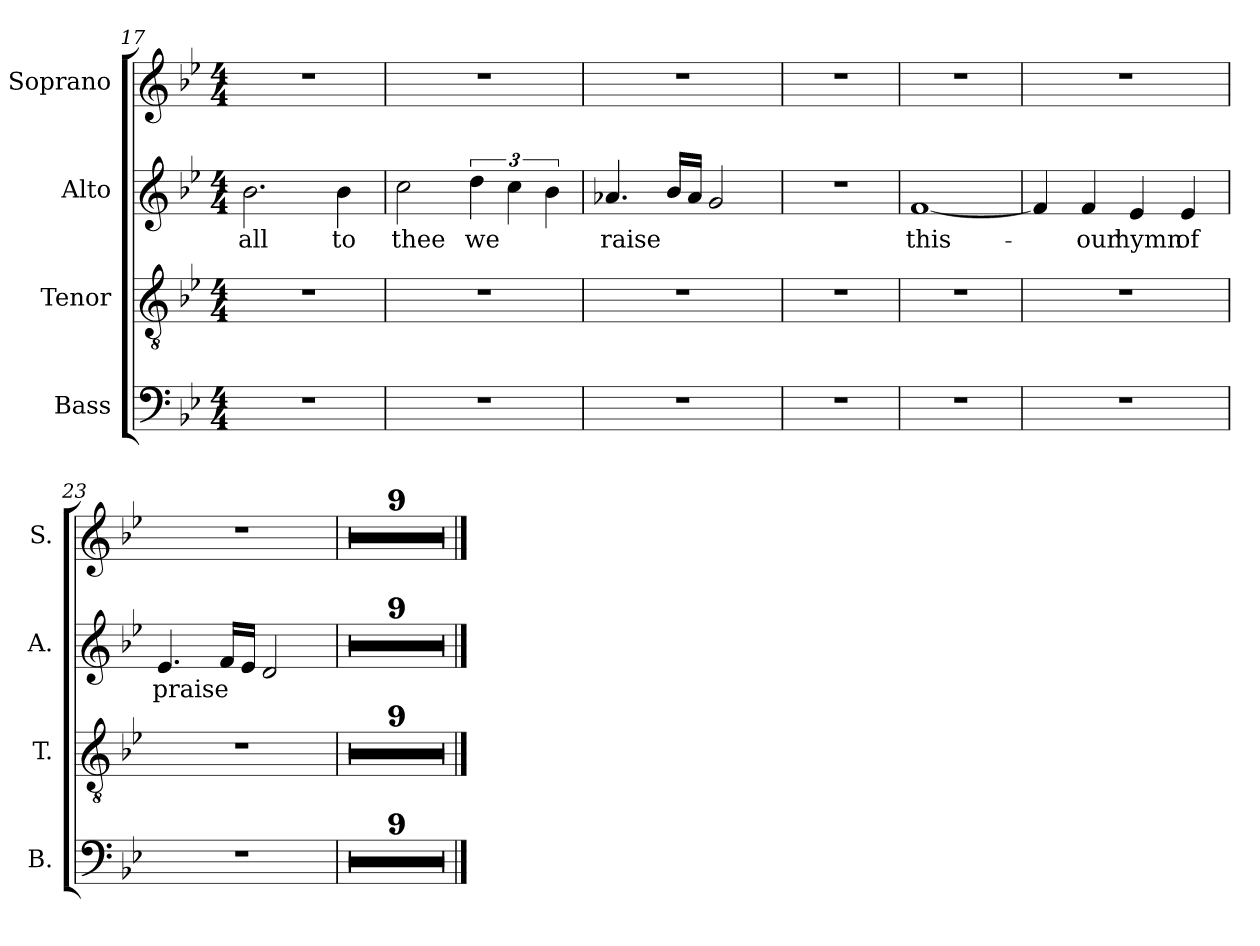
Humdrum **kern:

**kern	**kern	**kern	**text	**kern
*part4	*part3	*part2	*part2	*part1
*staff4	*staff3	*staff2	*staff2	*staff1
*I"Bass	*I"Tenor	*I"Alto	*	*I"Soprano
*I'B.	*I'T.	*I'A.	*	*I'S.
*clefF4	*clefGv2	*clefG2	*	*clefG2
*k[b-e-]	*k[b-e-]	*k[b-e-]	*	*k[b-e-]
*M4/4	*M4/4	*M4/4	*	*M4/4
=17	=17	=17	=17	=17
1r	1r	2.b-\	all	1r
.	.	4b-\	to	.
=18	=18	=18	=18	=18
1r	1r	2cc\	thee	1r
.	.	6dd\	we	.
.	.	6cc\	.	.
.	.	6b-\	.	.
=19	=19	=19	=19	=19
1r	1r	4.a-X/	raise	1r
.	.	16b-/LL	.	.
.	.	16a-/JJ	.	.
.	.	2g/	.	.
=20	=20	=20	=20	=20
1r	1r	1r	.	1r
=21	=21	=21	=21	=21
1r	1r	[1f	this-	1r
!!LO:LB:g=z
=22	=22	=22	=22	=22
1r	1r	4f/]	.	1r
.	.	4f/	-our	.
.	.	4e-/	hymn	.
.	.	4e-/	of	.
=23	=23	=23	=23	=23
1r	1r	4.e-/	praise	1r
.	.	16f/LL	.	.
.	.	16e-/JJ	.	.
.	.	2d/	.	.
=24	=24	=24	=24	=24
1r	1r	1r	.	1r
=25	=25	=25	=25	=25
1r	1r	1r	.	1r
=26	=26	=26	=26	=26
1r	1r	1r	.	1r
=27	=27	=27	=27	=27
1r	1r	1r	.	1r
=28	=28	=28	=28	=28
1r	1r	1r	.	1r
=29	=29	=29	=29	=29
1r	1r	1r	.	1r
=30	=30	=30	=30	=30
1r	1r	1r	.	1r
=31	=31	=31	=31	=31
1r	1r	1r	.	1r
=32	=32	=32	=32	=32
1r	1r	1r	.	1r
==	==	==	==	==
*-	*-	*-	*-	*-
